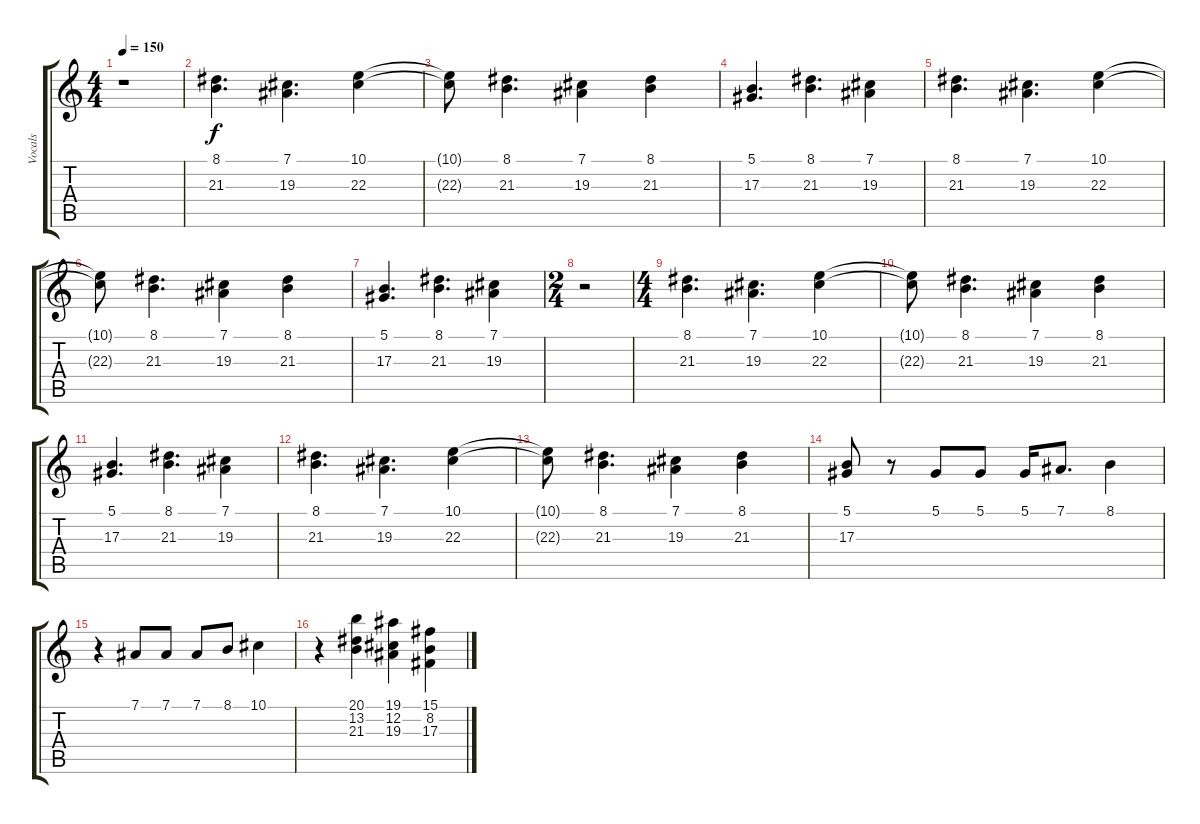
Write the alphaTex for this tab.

\track ("Vocals" "Vocals") {instrument lead2sawtooth}
\staff {score tabs}
\tuning (Eb4 Bb3 Gb3 Db3 Ab2 Eb2) {hide}
\ts (4 4)
\tempo 150
\clef g2
\ks c
r.1{dy f} |
(8.1 21.3).4{d} (7.1 19.3).4{d} (10.1 22.3).4 |
(10.1{t} 22.3{t}).8 (8.1 21.3).4{d} (7.1 19.3).4 (8.1 21.3).4 |
(5.1 17.3).4{d} (8.1 21.3).4{d} (7.1 19.3).4 |
(8.1 21.3).4{d} (7.1 19.3).4{d} (10.1 22.3).4 |
(10.1{t} 22.3{t}).8 (8.1 21.3).4{d} (7.1 19.3).4 (8.1 21.3).4 |
(5.1 17.3).4{d} (8.1 21.3).4{d} (7.1 19.3).4 |
\ts (2 4)
r.2 |
\ts (4 4)
(8.1 21.3).4{d} (7.1 19.3).4{d} (10.1 22.3).4 |
(10.1{t} 22.3{t}).8 (8.1 21.3).4{d} (7.1 19.3).4 (8.1 21.3).4 |
(5.1 17.3).4{d} (8.1 21.3).4{d} (7.1 19.3).4 |
(8.1 21.3).4{d} (7.1 19.3).4{d} (10.1 22.3).4 |
(10.1{t} 22.3{t}).8 (8.1 21.3).4{d} (7.1 19.3).4 (8.1 21.3).4 |
(5.1 17.3).8 r.8 5.1.8 5.1.8 5.1.16 7.1.8{d} 8.1.4 |
r.4 7.1.8 7.1.8 7.1.8 8.1.8 10.1.4 |
r.4 (20.1 13.2 21.3).4 (19.1 12.2 19.3).4 (15.1 8.2 17.3).4
